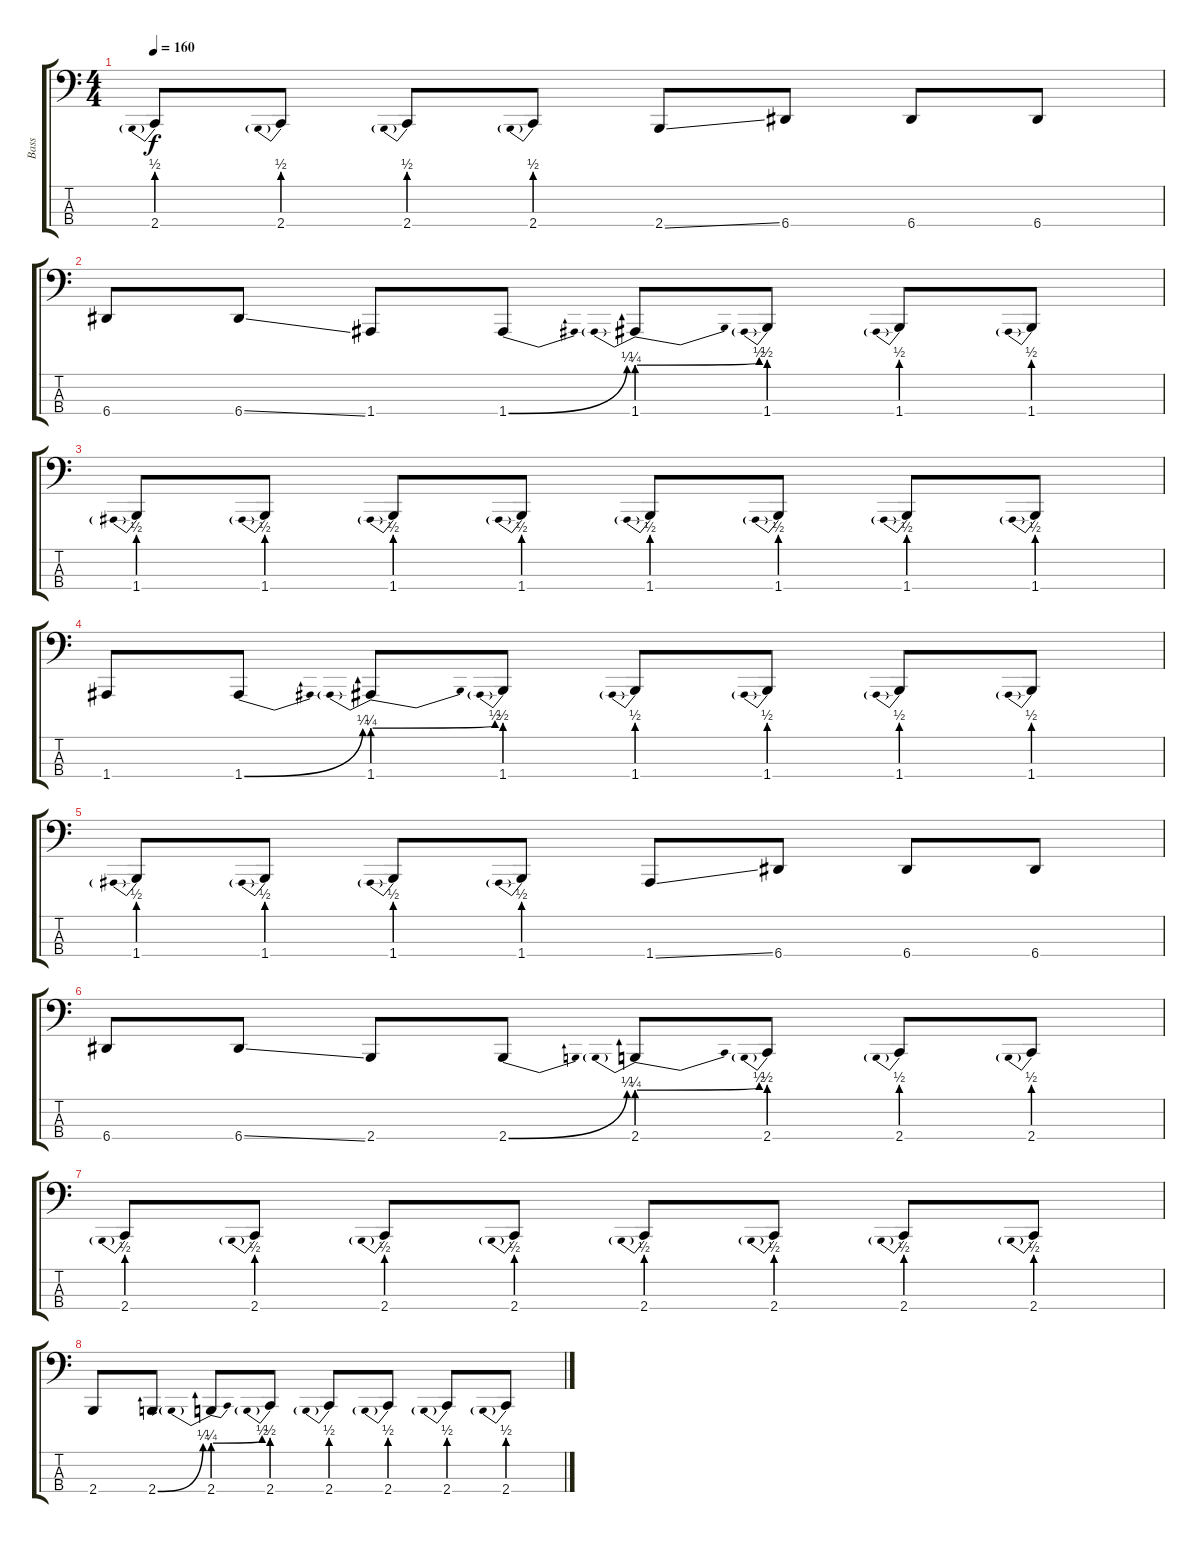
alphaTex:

\track ("Bass" "Bass") {instrument electricbasspick}
\staff {score tabs}
\tuning (D2 A1 E1 A0) {hide}
\ts (4 4)
\tempo 160
\clef f4
\ks c
2.4{be (prebend 0 2 60 2)}.8{dy f} 2.4{be (prebend 0 2 60 2)}.8 2.4{be (prebend 0 2 60 2)}.8 2.4{be (prebend 0 2 60 2)}.8 2.4{ss}.8 6.4.8 6.4.8 6.4.8 |
6.4.8 6.4{ss}.8 1.4.8 1.4{be (bend 0 0 60 1)}.8 1.4{be (prebendbend 0 1 60 2)}.8 1.4{be (prebend 0 2 60 2)}.8 1.4{be (prebend 0 2 60 2)}.8 1.4{be (prebend 0 2 60 2)}.8 |
1.4{be (prebend 0 2 60 2)}.8 1.4{be (prebend 0 2 60 2)}.8 1.4{be (prebend 0 2 60 2)}.8 1.4{be (prebend 0 2 60 2)}.8 1.4{be (prebend 0 2 60 2)}.8 1.4{be (prebend 0 2 60 2)}.8 1.4{be (prebend 0 2 60 2)}.8 1.4{be (prebend 0 2 60 2)}.8 |
1.4.8 1.4{be (bend 0 0 60 1)}.8 1.4{be (prebendbend 0 1 60 2)}.8 1.4{be (prebend 0 2 60 2)}.8 1.4{be (prebend 0 2 60 2)}.8 1.4{be (prebend 0 2 60 2)}.8 1.4{be (prebend 0 2 60 2)}.8 1.4{be (prebend 0 2 60 2)}.8 |
1.4{be (prebend 0 2 60 2)}.8 1.4{be (prebend 0 2 60 2)}.8 1.4{be (prebend 0 2 60 2)}.8 1.4{be (prebend 0 2 60 2)}.8 1.4{ss}.8 6.4.8 6.4.8 6.4.8 |
6.4.8 6.4{ss}.8 2.4.8 2.4{be (bend 0 0 60 1)}.8 2.4{be (prebendbend 0 1 60 2)}.8 2.4{be (prebend 0 2 60 2)}.8 2.4{be (prebend 0 2 60 2)}.8 2.4{be (prebend 0 2 60 2)}.8 |
2.4{be (prebend 0 2 60 2)}.8 2.4{be (prebend 0 2 60 2)}.8 2.4{be (prebend 0 2 60 2)}.8 2.4{be (prebend 0 2 60 2)}.8 2.4{be (prebend 0 2 60 2)}.8 2.4{be (prebend 0 2 60 2)}.8 2.4{be (prebend 0 2 60 2)}.8 2.4{be (prebend 0 2 60 2)}.8 |
2.4.8 2.4{be (bend 0 0 60 1)}.8 2.4{be (prebendbend 0 1 60 2)}.8 2.4{be (prebend 0 2 60 2)}.8 2.4{be (prebend 0 2 60 2)}.8 2.4{be (prebend 0 2 60 2)}.8 2.4{be (prebend 0 2 60 2)}.8 2.4{be (prebend 0 2 60 2)}.8
